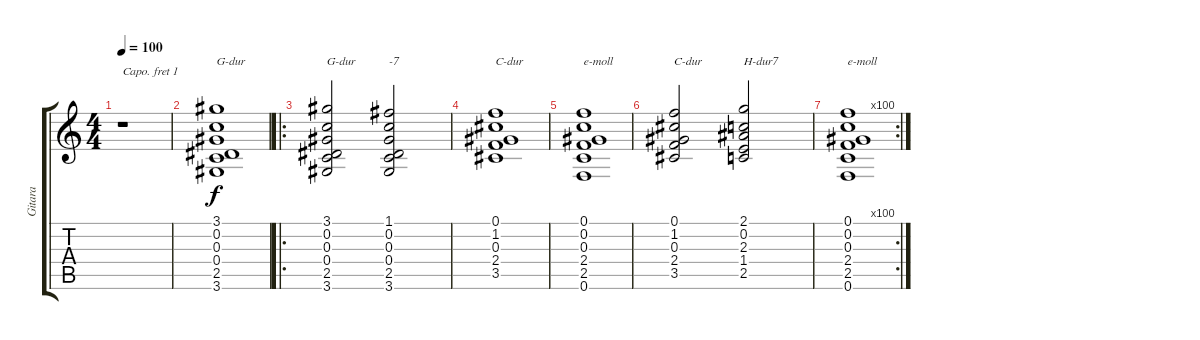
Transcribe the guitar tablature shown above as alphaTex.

\track ("Gitara" "Gitara") {instrument acousticguitarnylon}
\staff {score tabs}
\capo 1
\tuning (E4 B3 G3 D3 A2 E2) {hide}
\ts (4 4)
\tempo 100
\clef g2
\ks c
r.1{dy f} |
(3.1 0.2 0.3 0.4 2.5 3.6).1{txt "G-dur"} |
\ro
(3.1 0.2 0.3 0.4 2.5 3.6).2{txt "G-dur"} (1.1 0.2 0.3 0.4 2.5 3.6).2{txt "-7"} |
(0.1 1.2 0.3 2.4 3.5).1{txt "C-dur"} |
(0.1 0.2 0.3 2.4 2.5 0.6).1{txt "e-moll"} |
(0.1 1.2 0.3 2.4 3.5).2{txt "C-dur"} (2.1 0.2 2.3 1.4 2.5).2{txt "H-dur7"} |
\rc 100
(0.1 0.2 0.3 2.4 2.5 0.6).1{txt "e-moll"}
